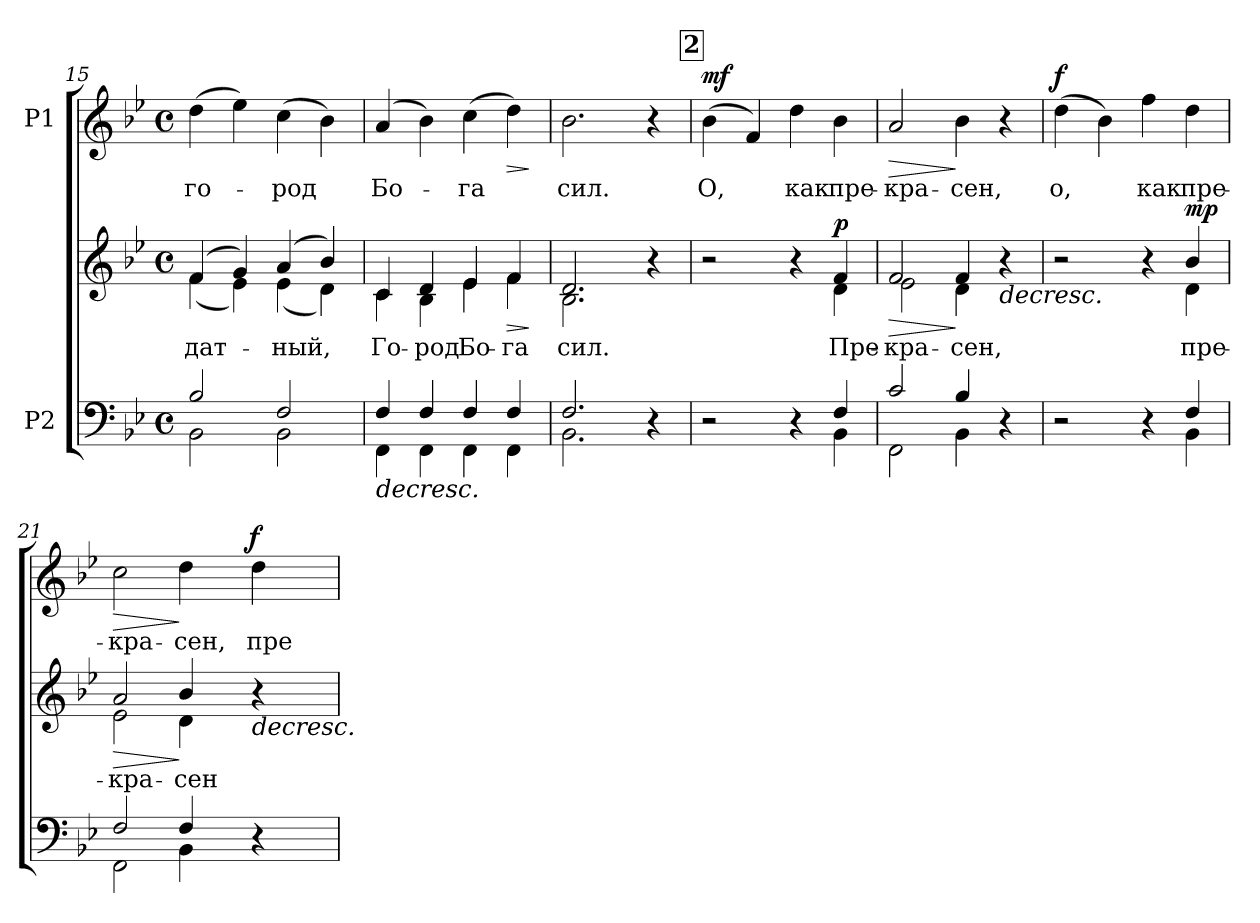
**kern	**kern	**text	**dynam	**kern	**text	**dynam
*part2	*part2	*part2	*part2	*part1	*part1	*part1
*staff3	*staff2	*staff2	*staff2/3	*staff1	*staff1	*staff1
*I"P2	*	*	*	*I"P1	*	*
*clefF4	*clefG2	*	*	*clefG2	*	*
*k[b-e-]	*k[b-e-]	*	*	*k[b-e-]	*	*
*B-:	*B-:	*	*	*B-:	*	*
*M4/4	*M4/4	*	*	*M4/4	*	*
*met(c)	*met(c)	*	*	*met(c)	*	*
=15	=15	=15	=15	=15	=15	=15
*^	*	*	*	*	*	*
!	!	!	!LO:LY:b:color=#000000	!	!	!	!
*	*	*^	*	*	*	*	*
!	!	!	!	!	!	!	!LO:LY:b:color=#000000	!
2B-i/	2BB-i\	(4fi/	(4fi\	-дат-	.	(4ddi\	го-	.
.	.	4gi/)	4e-i\)	.	.	4ee-i\)	.	.
!	!	!	!	!LO:LY:b:color=#000000	!	!	!	!
!	!	!	!	!	!	!	!LO:LY:b:color=#000000	!
2Fi/	2BB-i\	(4ai/	(4e-i\	-ный,	.	(4cci\	-род	.
.	.	4b-i/)	4di\)	.	.	4b-i\)	.	.
!!LO:PB:g=z
=16	=16	=16	=16	=16	=16	=16	=16	=16
!	!	!	!	!	!LO:HP:b=2	!	!	!
!	!	!	!	!LO:LY:b:color=#000000	!	!	!	!
!	!	!	!	!	!	!	!LO:LY:b:color=#000000	!
4Fi/	4FFi\	4ci/	4ci\	Го-	>	(4ai/	Бо-	.
!	!	!	!	!LO:LY:b:color=#000000	!	!	!	!
4Fi/	4FFi\	4di/	4B-i\	-род	.	4b-i\)	.	.
!	!	!	!	!LO:LY:b:color=#000000	!	!	!	!
!	!	!	!	!	!	!	!LO:LY:b:color=#000000	!
4Fi/	4FFi\	4e-i/	4e-i\	Бо-	.	(4cci\	-га	.
!	!	!	!	!LO:LY:b:color=#000000	!LO:HP:b	!	!	!LO:HP:b
4Fi/	4FFi\	4fi/	4fi\	-га	>	4ddi\)	.	>
*v	*v	*	*	*	*	*	*	*
*	*v	*v	*	*	*	*	*
.	.	.	]	.	.	]
=17	=17	=17	=17	=17	=17	=17
*^	*	*	*	*	*	*
!	!	!	!LO:LY:b:color=#000000	!	!	!	!
*	*	*^	*	*	*	*	*
!	!	!	!	!	!	!	!LO:LY:b:color=#000000	!
2.Fi/	2.BB-i\	2.di/	2.B-i\	сил.	.	2.b-i\	сил.	.
4r	4ryy	4r	4ryy	.	.	4r	.	.
*v	*v	*	*	*	*	*	*	*
*	*v	*v	*	*	*	*	*
.	.	.	]	.	.	.
!!LO:REH:place=s1:B:color=#000000:enc=box:fs=15.502:t=2
=18	=18	=18	=18	=18	=18	=18
*^	*^	*	*	*	*	*
!	!	!	!	!	!	!	!LO:LY:b:color=#000000	!
2r	2ryy	2r	2ryy	.	.	(4b-i\	О,	mf
.	.	.	.	.	.	4fi/)	.	.
!	!	!	!	!	!	!	!LO:LY:b:color=#000000	!
4r	4ryy	4r	4ryy	.	.	4ddi\	как	.
!	!	!	!	!LO:LY:b:color=#000000	!	!	!	!
!	!	!	!	!	!	!	!LO:LY:b:color=#000000	!
4Fi/	4BB-i\	4fi/	4di\	Пре-	p	4b-i\	пре-	.
=19	=19	=19	=19	=19	=19	=19	=19	=19
!	!	!	!	!LO:LY:b:color=#000000	!LO:HP:b	!	!	!
!	!	!	!	!	!	!	!LO:LY:b:color=#000000	!LO:HP:b
2ci/	2FFi\	2fi/	2e-i\	-кра-	>	2ai/	-кра-	>
!	!	!	!	!LO:LY:b:color=#000000	!	!	!	!
!	!	!	!	!	!	!	!LO:LY:b:color=#000000	!
4B-i/	4BB-i\	4fi/	4di\	-сен,	] ]	4b-i\	-сен,	]
!	!	!	!	!	!LO:HP:b	!	!	!
4r	4ryy	4r	4ryy	.	>	4r	.	.
=20	=20	=20	=20	=20	=20	=20	=20	=20
!	!	!	!	!	!	!	!LO:LY:b:color=#000000	!
2r	2ryy	2r	2ryy	.	.	(4ddi\	о,	f
.	.	.	.	.	.	4b-i\)	.	.
!	!	!	!	!	!	!	!LO:LY:b:color=#000000	!
4r	4ryy	4r	4ryy	.	.	4ffi\	как	.
!	!	!	!	!LO:LY:b:color=#000000	!	!	!	!
!	!	!	!	!	!	!	!LO:LY:b:color=#000000	!
4Fi/	4BB-i\	4b-i/	4di\	пре-	mp	4ddi\	пре-	.
=21	=21	=21	=21	=21	=21	=21	=21	=21
!	!	!	!	!LO:LY:b:color=#000000	!LO:HP:b	!	!	!
!	!	!	!	!	!	!	!LO:LY:b:color=#000000	!LO:HP:b
*	*	*	*	*	*	*^	*	*
2Fi/	2FFi\	2ai/	2e-i\	-кра-	>	2cci\	2ryy	-кра-	>
!	!	!	!	!LO:LY:b:color=#000000	!	!	!	!	!
!	!	!	!	!	!	!	!	!LO:LY:b:color=#000000	!
4Fi/	4BB-i\	4b-i/	4di\	-сен	] ]	4ddi\	8ryy	-сен,	]
.	.	.	.	.	.	.	16ryy	.	.
.	.	.	.	.	.	.	32ryy	.	.
.	.	.	.	.	.	.	64...ryy	.	.
.	.	.	.	.	.	.	4ryy	.	f
!	!	!	!	!	!LO:HP:b	!	!	!	!
!	!	!	!	!	!	!	!	!LO:LY:b:color=#000000	!
4r	4ryy	4r	4ryy	.	>	4ddi\	.	пре-	.
.	.	.	.	.	.	.	512ryy	.	.
*v	*v	*	*	*	*	*v	*v	*	*
*	*v	*v	*	*	*	*	*
=	=	=	=	=	=	=
*-	*-	*-	*-	*-	*-	*-
